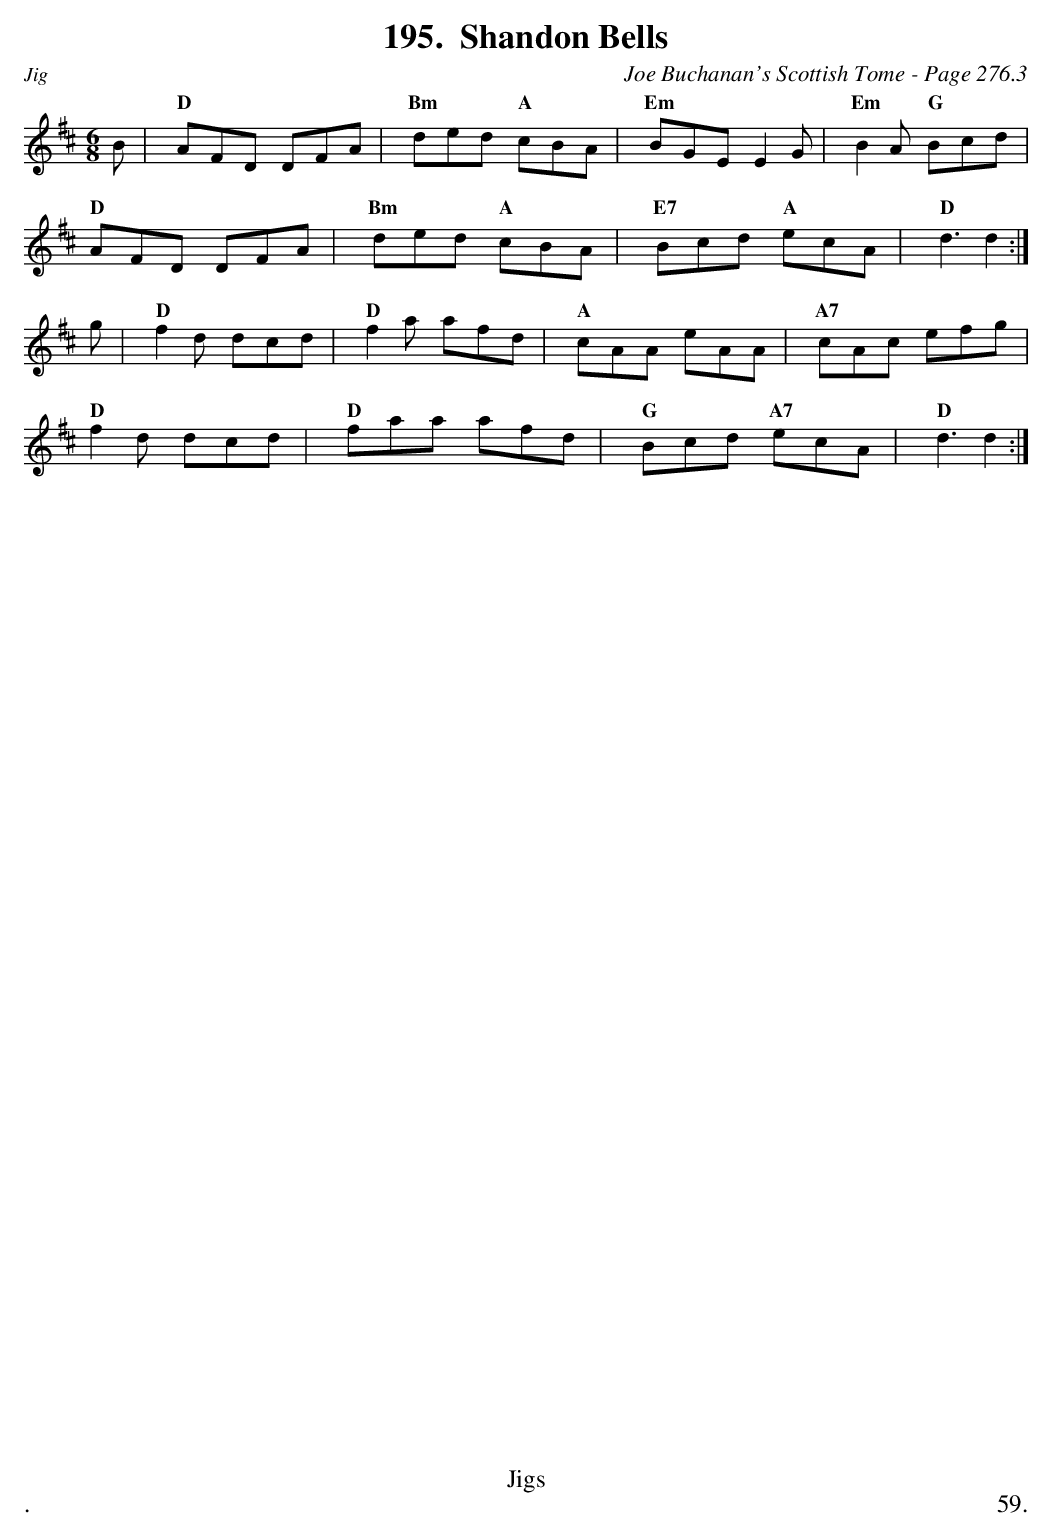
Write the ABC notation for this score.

X:1
T:Shandon Bells
C:Joe Buchanan's Scottish Tome - Page 276.3
L:1/8
M:6/8
K:Dmaj
B | "D"AFD DFA | "Bm"ded "A"cBA | "Em"BGE E2G | "Em"B2 A "G"Bcd |
"D"AFD DFA | "Bm"ded "A"cBA | "E7"Bcd "A"ecA | "D"d3 d2 :|
g | "D"f2d dcd | "D"f2a afd | "A"cAA eAA | "A7"cAc efg |
"D"f2d dcd | "D"faa afd | "G"Bcd "A7"ecA | "D"d3 d2 :|
